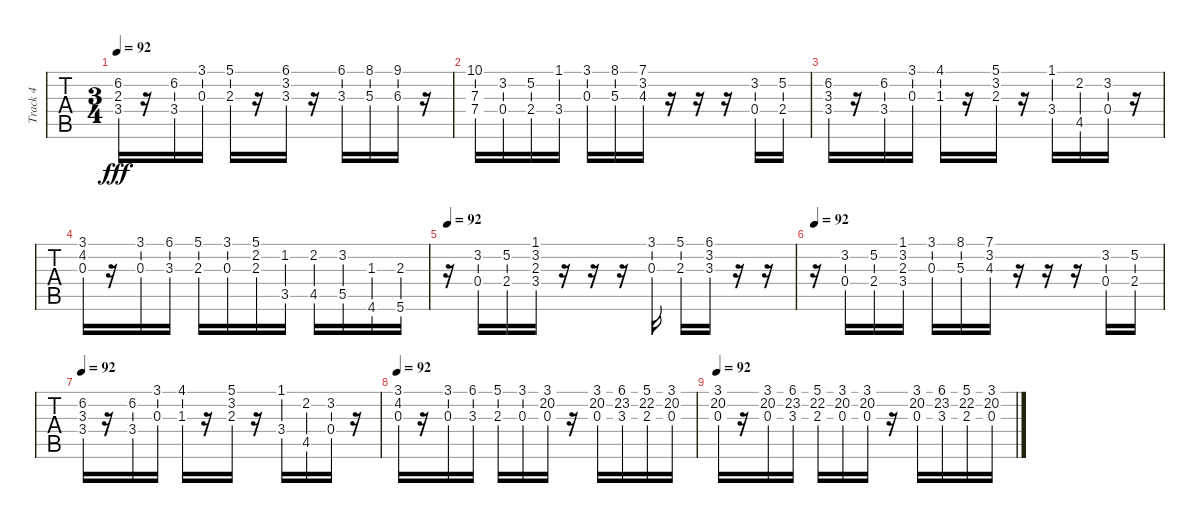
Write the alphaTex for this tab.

\track ("Track 4" "Track 4") {instrument stringensemble1}
\staff {tabs}
\tuning (E4 B3 G3 D3 A2 E2) {hide}
\ts (3 4)
\tempo 92
\clef g2
\ks c
(6.2{st} 2.3 3.4{st}).16{dy fff balance 14 instrument stringensemble1} r.16 (6.2{st} 3.4{st}).16 (3.1{st} 0.3{st}).16 (5.1{st} 2.3{st}).16 r.16 (6.1{st} 3.2 3.3{st}).16 r.16 (6.1{st} 3.3{st}).16 (8.1{st} 5.3{st}).16 (9.1{st} 6.3{st}).16 r.16 |
(10.1{st} 7.3{st} 7.4).16 (3.2{st} 0.4{st}).16 (5.2{st} 2.4{st}).16 (1.1{st} 3.4{st}).16 (3.1{st} 0.3{st}).16 (8.1{st} 5.3{st}).16 (7.1{st} 3.2 4.3{st}).16 r.16 r.16 r.16 (3.2{st} 0.4{st}).16 (5.2{st} 2.4{st}).16 |
(6.2{st} 3.3 3.4{st}).16 r.16 (6.2{st} 3.4{st}).16 (3.1{st} 0.3{st}).16 (4.1{st} 1.3{st}).16 r.16 (5.1{st} 3.2 2.3{st}).16 r.16 (1.1{st} 3.4{st}).16 (2.2{st} 4.5{st}).16 (3.2{st} 0.4{st}).16 r.16 |
(3.1{st} 4.2 0.3{st}).16 r.16 (3.1{st} 0.3{st}).16 (6.1{st} 3.3{st}).16 (5.1{st} 2.3{st}).16 (3.1{st} 0.3{st}).16 (5.1{st} 2.2 2.3{st}).16 (1.2{st} 3.5{st}).16 (2.2{st} 4.5{st}).16 (3.2{st} 5.5{st}).16 (1.3{st} 4.6{st}).16 (2.3{st} 5.6{st}).16 |
\tempo 92
r.16 (3.2 0.4).16 (5.2 2.4).16 (1.1 3.2 2.3 3.4).16 r.16 r.16 r.16 (3.1 0.3).16 (5.1 2.3).16 (6.1 3.2 3.3).16 r.16 r.16 |
\tempo 92
r.16 (3.2 0.4).16 (5.2 2.4).16 (1.1 3.2 2.3 3.4).16 (3.1 0.3).16 (8.1 5.3).16 (7.1 3.2 4.3).16 r.16 r.16 r.16 (3.2 0.4).16 (5.2 2.4).16 |
\tempo 92
(6.2{st} 3.3 3.4{st}).16 r.16 (6.2{st} 3.4{st}).16 (3.1{st} 0.3{st}).16 (4.1{st} 1.3{st}).16 r.16 (5.1{st} 3.2 2.3{st}).16 r.16 (1.1{st} 3.4{st}).16 (2.2{st} 4.5{st}).16 (3.2{st} 0.4{st}).16 r.16 |
\tempo 92
(3.1{st} 4.2 0.3{st}).16 r.16 (3.1{st} 0.3{st}).16 (6.1{st} 3.3{st}).16 (5.1{st} 2.3{st}).16 (3.1{st} 0.3{st}).16 (3.1{st} 20.2 0.3{st}).16 r.16 (3.1{st} 20.2 0.3{st}).16 (6.1{st} 23.2 3.3{st}).16 (5.1{st} 22.2 2.3{st}).16 (3.1{st} 20.2 0.3{st}).16 |
\tempo 92
(3.1{st} 20.2 0.3{st}).16 r.16 (3.1{st} 20.2 0.3{st}).16 (6.1{st} 23.2 3.3{st}).16 (5.1{st} 22.2 2.3{st}).16 (3.1{st} 20.2 0.3{st}).16 (3.1{st} 20.2 0.3{st}).16 r.16 (3.1{st} 20.2 0.3{st}).16 (6.1{st} 23.2 3.3{st}).16 (5.1{st} 22.2 2.3{st}).16 (3.1{st} 20.2 0.3{st}).16
